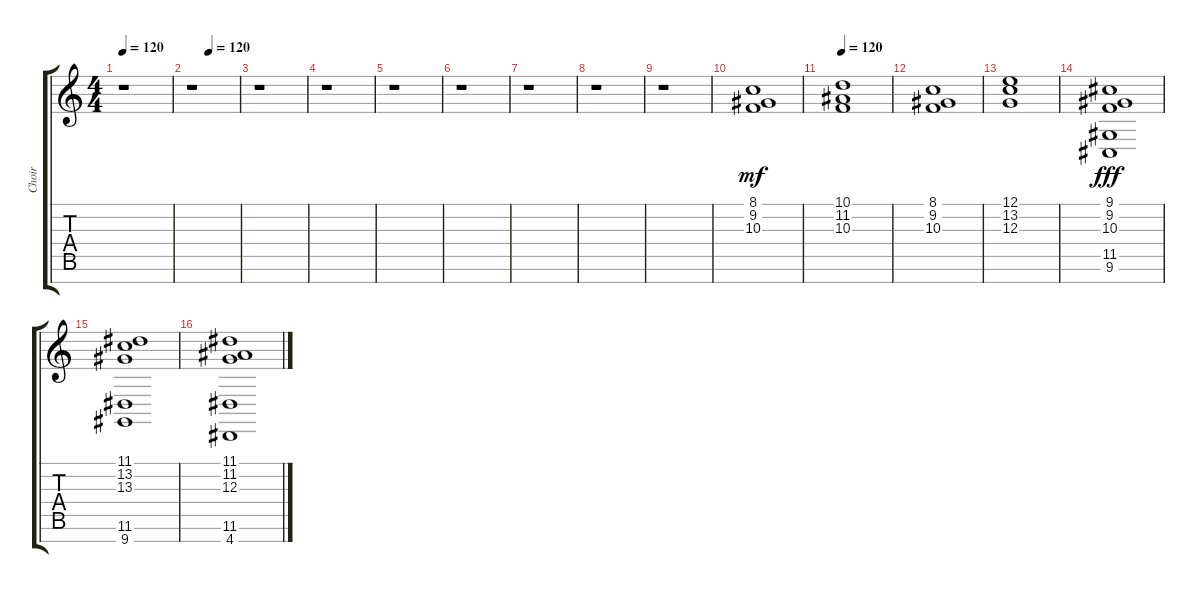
\track ("Choir" "Choir") {instrument choiraahs}
\staff {score tabs}
\tuning (E4 B3 G3 D3 A2 E2 B1) {hide}
\ts (4 4)
\tempo 120
\clef g2
\ks c
r.1{dy fff} |
\tempo (120 0.375)
r.1 |
r.1 |
r.1 |
r.1 |
r.1 |
r.1 |
r.1 |
r.1 |
(8.1 9.2 10.3).1{dy mf} |
\tempo 120
(10.1 11.2 10.3).1 |
(8.1 9.2 10.3).1 |
(12.1 13.2 12.3).1 |
(9.1 9.2 10.3 11.5 9.6).1{dy fff} |
(11.1 13.2 13.3 11.6 9.7).1 |
(11.1 11.2 12.3 11.6 4.7).1
